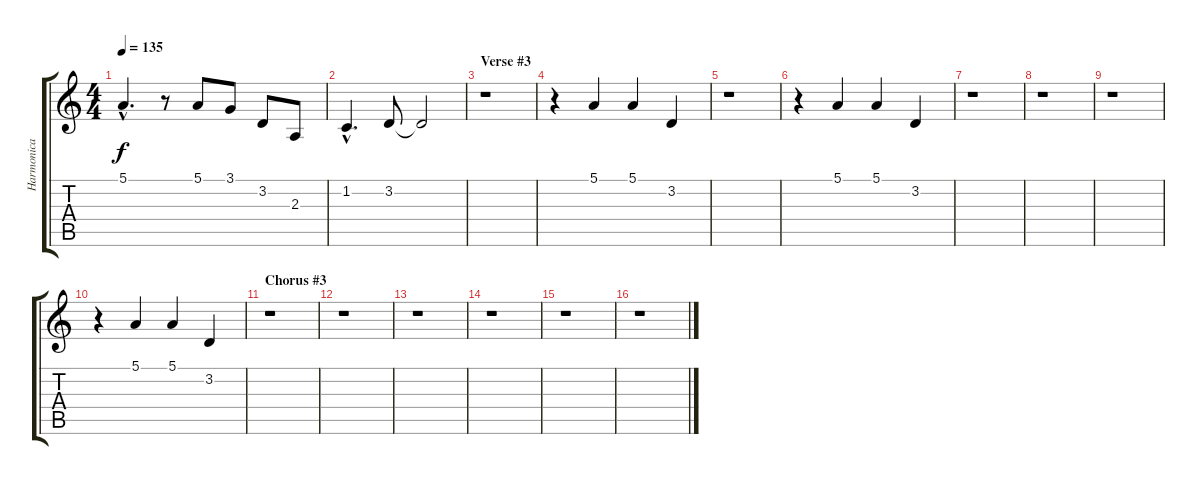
\track ("Harmonica" "Harmonica") {instrument harmonica}
\staff {score tabs}
\tuning (E4 B3 G3 D3 A2 E2) {hide}
\ts (4 4)
\tempo 135
\clef g2
\ks c
5.1{hac}.4{d dy f} r.8 5.1.8 3.1.8 3.2.8 2.3.8 |
1.2{hac}.4{d} 3.2.8 3.2{t}.2 |
\section ("" "Verse #3")
r.1 |
r.4 5.1.4 5.1.4 3.2.4 |
r.1 |
r.4 5.1.4 5.1.4 3.2.4 |
r.1 |
r.1 |
r.1 |
r.4 5.1.4 5.1.4 3.2.4 |
\section ("" "Chorus #3")
r.1 |
r.1 |
r.1 |
r.1 |
r.1 |
r.1
